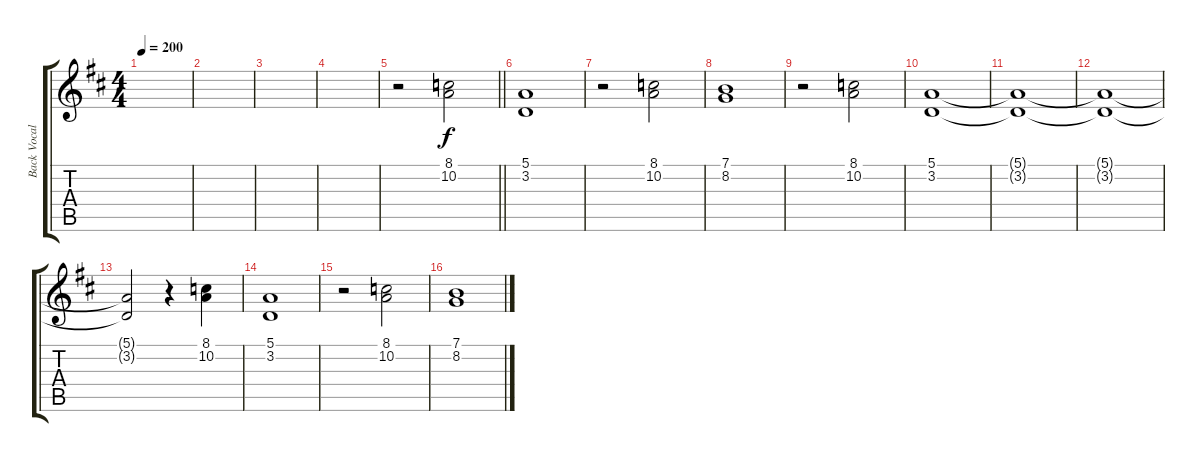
\track ("Back Vocal" "Back Vocal") {instrument choiraahs}
\staff {score tabs}
\tuning (E4 B3 G3 D3 A2 E2) {hide}
\ts (4 4)
\tempo 200
\clef g2
\ks d
|
|
|
|
\barLineRight lightlight
r.2 (8.1 10.2).2 |
(5.1 3.2).1 |
r.2 (8.1 10.2).2 |
(7.1 8.2).1 |
r.2 (8.1 10.2).2 |
(5.1 3.2).1 |
(5.1{t} 3.2{t}).1 |
(5.1{t} 3.2{t}).1 |
(5.1{t} 3.2{t}).2 r.4 (8.1 10.2).4 |
(5.1 3.2).1 |
r.2 (8.1 10.2).2 |
(7.1 8.2).1
